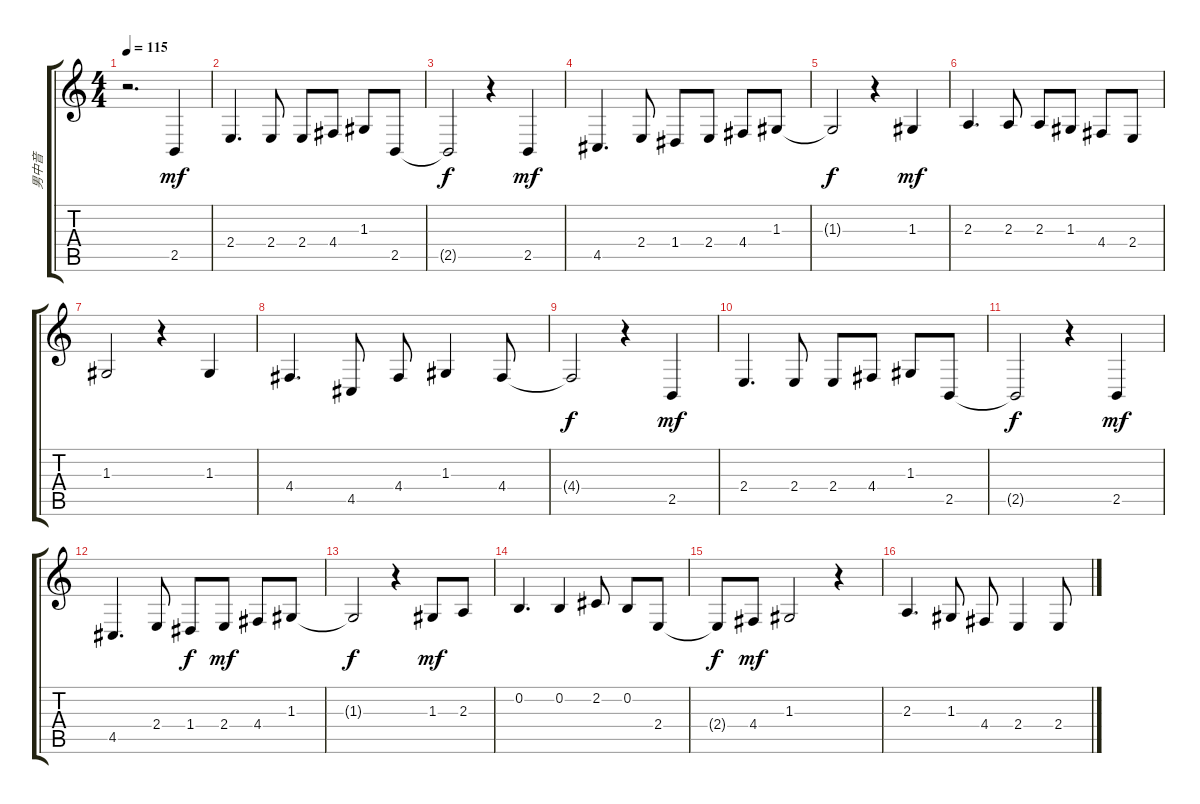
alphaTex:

\track ("男中音" "男中音") {instrument stringensemble1}
\staff {score tabs}
\tuning (E4 B3 G3 D3 A2 E2) {hide}
\ts (4 4)
\tempo 115
\clef g2
\ks c
r.2{d dy f} 2.5.4{dy mf} |
2.4.4{d} 2.4.8 2.4.8 4.4.8 1.3.8 2.5.8 |
2.5{t}.2{dy f} r.4 2.5.4{dy mf} |
4.5.4{d} 2.4.8 1.4.8 2.4.8 4.4.8 1.3.8 |
1.3{t}.2{dy f} r.4 1.3.4{dy mf} |
2.3.4{d} 2.3.8 2.3.8 1.3.8 4.4.8 2.4.8 |
1.3.2 r.4 1.3.4 |
4.4.4{d} 4.5.8 4.4.8 1.3.4 4.4.8 |
4.4{t}.2{dy f} r.4 2.5.4{dy mf} |
2.4.4{d} 2.4.8 2.4.8 4.4.8 1.3.8 2.5.8 |
2.5{t}.2{dy f} r.4 2.5.4{dy mf} |
4.5.4{d} 2.4.8 1.4.8{dy f} 2.4.8{dy mf} 4.4.8 1.3.8 |
1.3{t}.2{dy f} r.4 1.3.8{dy mf} 2.3.8 |
0.2.4{d} 0.2.4 2.2.8 0.2.8 2.4.8 |
2.4{t}.8{dy f} 4.4.8{dy mf} 1.3.2 r.4 |
2.3.4{d} 1.3.8 4.4.8 2.4.4 2.4.8
